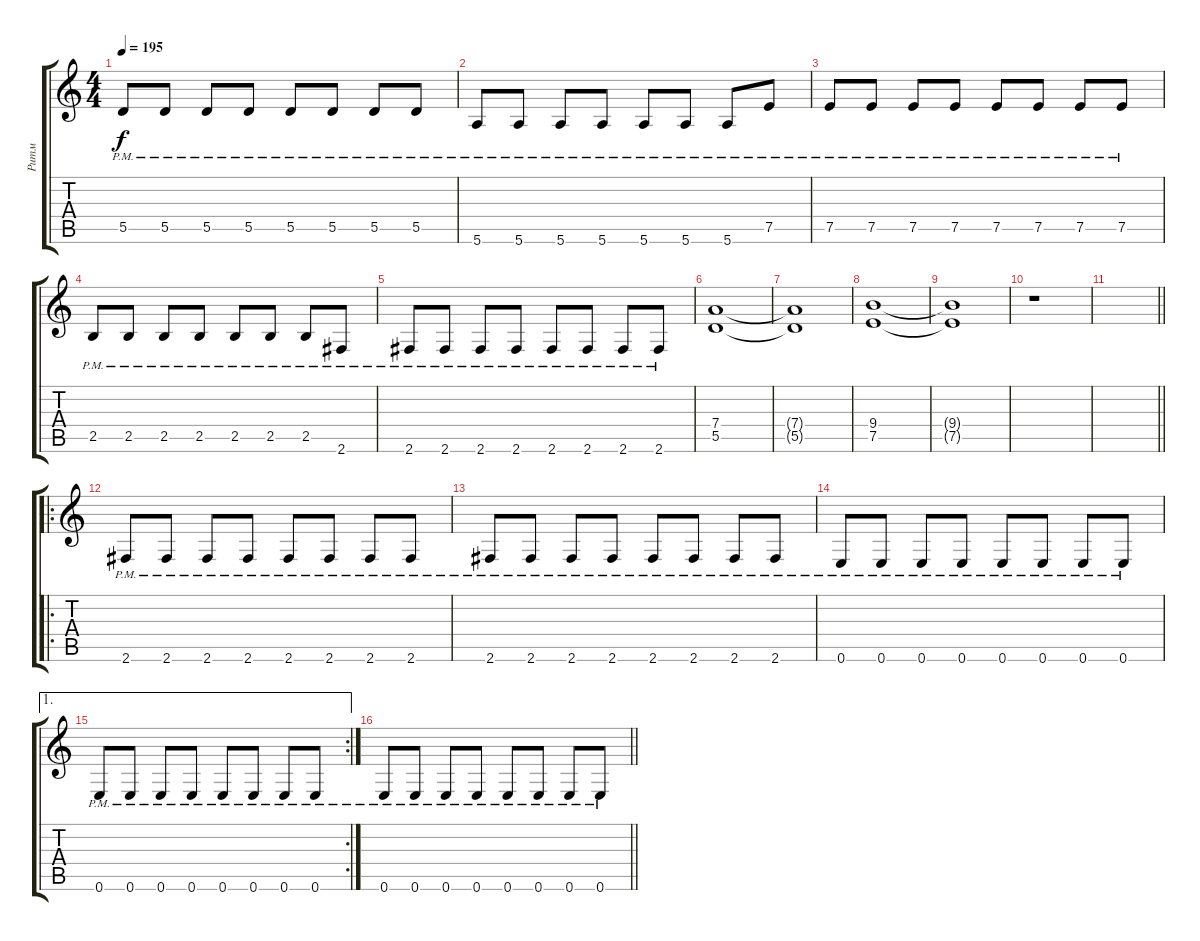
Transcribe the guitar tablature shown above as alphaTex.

\track ("Ритм" "Ритм") {instrument overdrivenguitar}
\staff {score tabs}
\tuning (E4 B3 G3 D3 A2 E2) {hide}
\ts (4 4)
\tempo 195
\clef g2
\ks c
5.5{pm}.8{dy f} 5.5{pm}.8 5.5{pm}.8 5.5{pm}.8 5.5{pm}.8 5.5{pm}.8 5.5{pm}.8 5.5{pm}.8 |
5.6{pm}.8 5.6{pm}.8 5.6{pm}.8 5.6{pm}.8 5.6{pm}.8 5.6{pm}.8 5.6{pm}.8 7.5{pm}.8 |
7.5{pm}.8 7.5{pm}.8 7.5{pm}.8 7.5{pm}.8 7.5{pm}.8 7.5{pm}.8 7.5{pm}.8 7.5{pm}.8 |
2.5{pm}.8 2.5{pm}.8 2.5{pm}.8 2.5{pm}.8 2.5{pm}.8 2.5{pm}.8 2.5{pm}.8 2.6{pm}.8 |
2.6{pm}.8 2.6{pm}.8 2.6{pm}.8 2.6{pm}.8 2.6{pm}.8 2.6{pm}.8 2.6{pm}.8 2.6{pm}.8 |
(7.4 5.5).1 |
(7.4{t} 5.5{t}).1 |
(9.4 7.5).1 |
(9.4{t} 7.5{t}).1 |
r.1 |
\barLineRight lightlight
|
\ro
2.6{pm}.8{instrument distortionguitar} 2.6{pm}.8 2.6{pm}.8 2.6{pm}.8 2.6{pm}.8 2.6{pm}.8 2.6{pm}.8 2.6{pm}.8 |
2.6{pm}.8 2.6{pm}.8 2.6{pm}.8 2.6{pm}.8 2.6{pm}.8 2.6{pm}.8 2.6{pm}.8 2.6{pm}.8 |
0.6{pm}.8 0.6{pm}.8 0.6{pm}.8 0.6{pm}.8 0.6{pm}.8 0.6{pm}.8 0.6{pm}.8 0.6{pm}.8 |
\ae 1
\rc 2
0.6{pm}.8 0.6{pm}.8 0.6{pm}.8 0.6{pm}.8 0.6{pm}.8 0.6{pm}.8 0.6{pm}.8 0.6{pm}.8 |
\barLineRight lightlight
0.6{pm}.8 0.6{pm}.8 0.6{pm}.8 0.6{pm}.8 0.6{pm}.8 0.6{pm}.8 0.6{pm}.8 0.6{pm}.8
